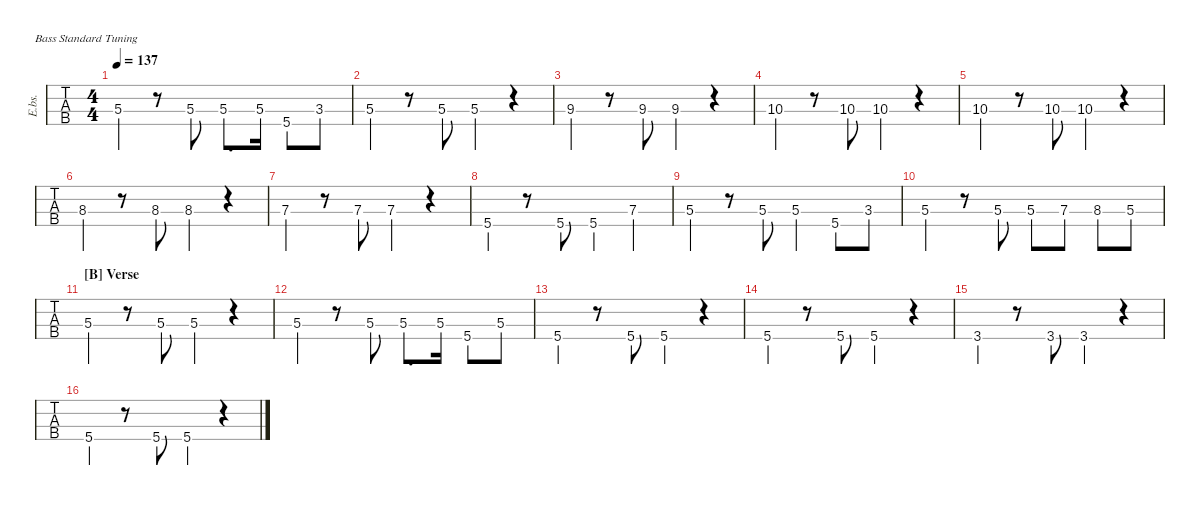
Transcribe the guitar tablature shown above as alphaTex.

\defaultSystemsLayout 4
\hideDynamics
\bracketExtendMode nobrackets
\track ("Bass" "E.bs.") {defaultSystemsLayout 4 instrument acousticbass}
\staff {tabs}
\tuning (G2 D2 A1 E1)
\ts (4 4)
\tempo 137
\clef f4
\ks f
5.3{acc forcenatural}.4{dy mf} r.8 5.3{acc forcenatural}.8 5.3{acc forcenatural}.8{d} 5.3{acc forcenatural}.16 5.4{acc forcenatural}.8 3.3{acc forcenatural}.8 |
5.3{acc forcenatural}.4 r.8 5.3{acc forcenatural}.8 5.3{acc forcenatural}.4 r.4 |
9.3{acc b}.4 r.8 9.3{acc b}.8 9.3{acc b}.4 r.4 |
10.3{acc forcenatural}.4 r.8 10.3{acc forcenatural}.8 10.3{acc forcenatural}.4 r.4 |
10.3{acc forcenatural}.4 r.8 10.3{acc forcenatural}.8 10.3{acc forcenatural}.4 r.4 |
8.3{acc forcenatural}.4 r.8 8.3{acc forcenatural}.8 8.3{acc forcenatural}.4 r.4 |
7.3{acc forcenatural}.4 r.8 7.3{acc forcenatural}.8 7.3{acc forcenatural}.4 r.4 |
5.4{acc forcenatural}.4 r.8 5.4{acc forcenatural}.8 5.4{acc forcenatural}.4 7.3{acc forcenatural}.4 |
5.3{acc forcenatural}.4 r.8 5.3{acc forcenatural}.8 5.3{acc forcenatural}.4 5.4{acc forcenatural}.8 3.3{acc forcenatural}.8 |
5.3{acc forcenatural}.4 r.8 5.3{acc forcenatural}.8 5.3{acc forcenatural}.8 7.3{acc forcenatural}.8 8.3{acc forcenatural}.8 5.3{acc forcenatural}.8 |
\section ("B" "Verse")
5.3{acc forcenatural}.4 r.8 5.3{acc forcenatural}.8 5.3{acc forcenatural}.4 r.4 |
5.3{acc forcenatural}.4 r.8 5.3{acc forcenatural}.8 5.3{acc forcenatural}.8{d} 5.3{acc forcenatural}.16 5.4{acc forcenatural}.8 5.3{acc forcenatural}.8 |
5.4{acc forcenatural}.4 r.8 5.4{acc forcenatural}.8 5.4{acc forcenatural}.4 r.4 |
5.4{acc forcenatural}.4 r.8 5.4{acc forcenatural}.8 5.4{acc forcenatural}.4 r.4 |
3.4{acc forcenatural}.4 r.8 3.4{acc forcenatural}.8 3.4{acc forcenatural}.4 r.4 |
5.4{acc forcenatural}.4 r.8 5.4{acc forcenatural}.8 5.4{acc forcenatural}.4 r.4
